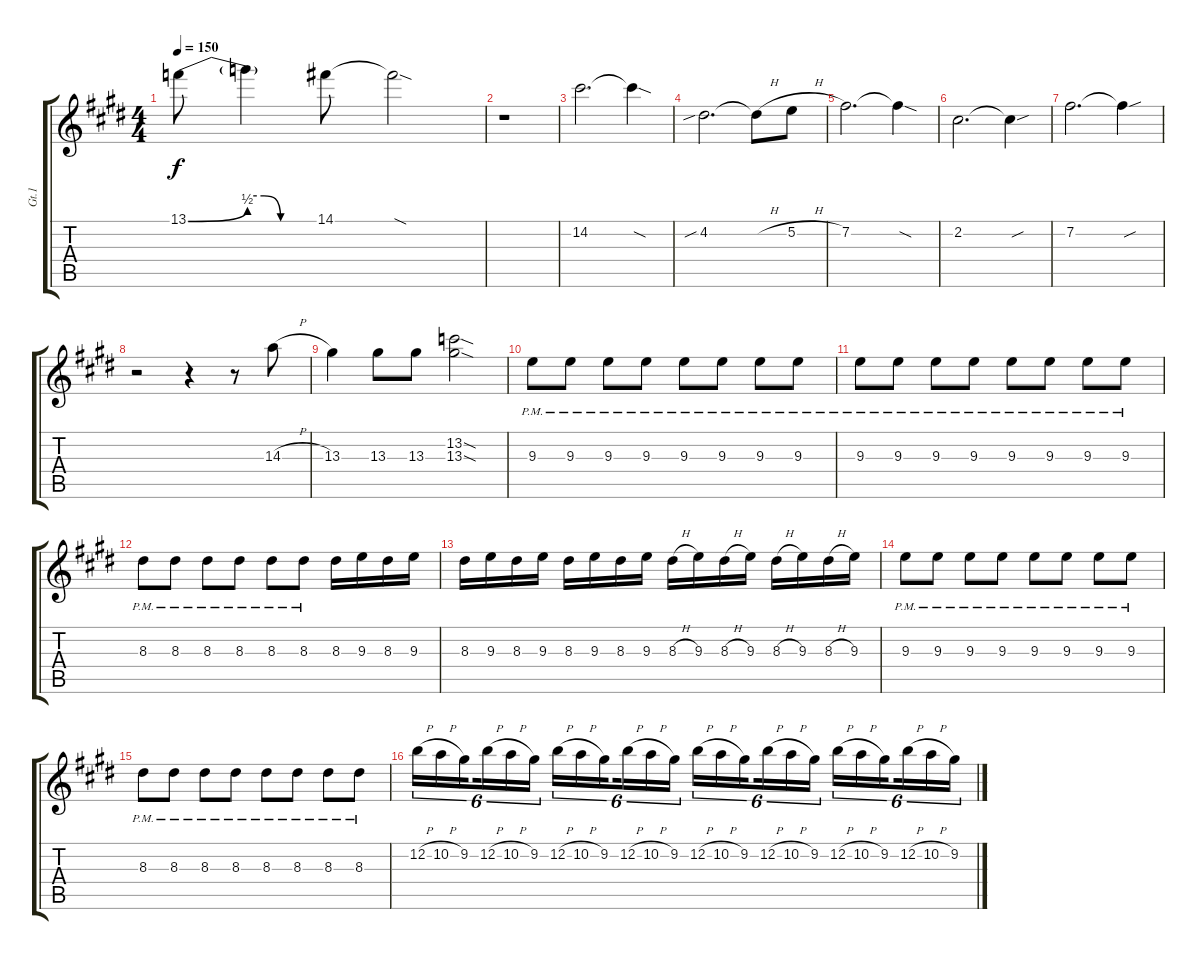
\track ("Gt.1 " "Gt.1 ") {instrument distortionguitar}
\staff {score tabs}
\tuning (E4 B3 G3 D3 A2 E2) {hide}
\ts (4 4)
\tempo 150
\clef g2
\ks e
13.1{be (bend 0 0 60 2)}.8{dy f} 13.1{be (custom 0 4 15 4 30 0 60 0) t}.4 14.1.8 14.1{sod t}.2 |
r.1 |
14.2.2{d} 14.2{sod t}.4 |
4.2{sib}.2{d} 4.2{h t}.8 5.2{h}.8 |
7.2.2{d} 7.2{sod t}.4 |
2.2.2{d} 2.2{sou t}.4 |
7.2.2{d} 7.2{sou t}.4 |
r.2 r.4 r.8 14.3{h}.8 |
13.3.4 13.3.8 13.3.8 (13.2{sod} 13.3{sod}).2 |
9.3{pm}.8 9.3{pm}.8 9.3{pm}.8 9.3{pm}.8 9.3{pm}.8 9.3{pm}.8 9.3{pm}.8 9.3{pm}.8 |
9.3{pm}.8 9.3{pm}.8 9.3{pm}.8 9.3{pm}.8 9.3{pm}.8 9.3{pm}.8 9.3{pm}.8 9.3{pm}.8 |
8.3{pm}.8 8.3{pm}.8 8.3{pm}.8 8.3{pm}.8 8.3{pm}.8 8.3{pm}.8 8.3.16 9.3.16 8.3.16 9.3.16 |
8.3.16 9.3.16 8.3.16 9.3.16 8.3.16 9.3.16 8.3.16 9.3.16 8.3{h}.16 9.3.16 8.3{h}.16 9.3.16 8.3{h}.16 9.3.16 8.3{h}.16 9.3.16 |
9.3{pm}.8 9.3{pm}.8 9.3{pm}.8 9.3{pm}.8 9.3{pm}.8 9.3{pm}.8 9.3{pm}.8 9.3{pm}.8 |
8.3{pm}.8 8.3{pm}.8 8.3{pm}.8 8.3{pm}.8 8.3{pm}.8 8.3{pm}.8 8.3{pm}.8 8.3{pm}.8 |
12.2{h}.16{tu (6 4)} 10.2{h}.16{tu (6 4)} 9.2.16{tu (6 4) beam splitsecondary} 12.2{h}.16{tu (6 4)} 10.2{h}.16{tu (6 4)} 9.2.16{tu (6 4)} 12.2{h}.16{tu (6 4)} 10.2{h}.16{tu (6 4)} 9.2.16{tu (6 4) beam splitsecondary} 12.2{h}.16{tu (6 4)} 10.2{h}.16{tu (6 4)} 9.2.16{tu (6 4)} 12.2{h}.16{tu (6 4)} 10.2{h}.16{tu (6 4)} 9.2.16{tu (6 4) beam splitsecondary} 12.2{h}.16{tu (6 4)} 10.2{h}.16{tu (6 4)} 9.2.16{tu (6 4)} 12.2{h}.16{tu (6 4)} 10.2{h}.16{tu (6 4)} 9.2.16{tu (6 4) beam splitsecondary} 12.2{h}.16{tu (6 4)} 10.2{h}.16{tu (6 4)} 9.2.16{tu (6 4)}
